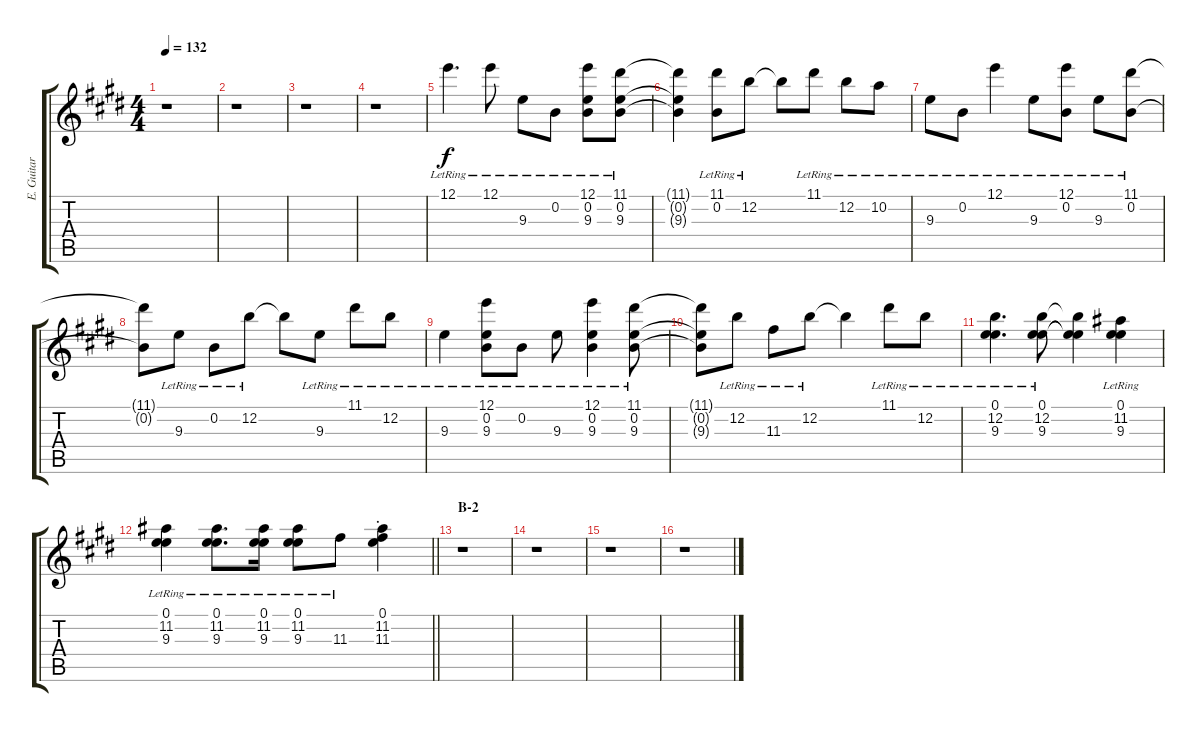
\track ("E. Guitar I" "E. Guitar ") {instrument electricguitarjazz}
\staff {score tabs}
\tuning (E4 B3 G3 D3 A2 E2) {hide}
\ts (4 4)
\tempo 132
\clef g2
\ks e
r.1{dy f} |
r.1 |
r.1 |
r.1 |
12.1{lr}.4{d} 12.1{lr}.8 9.3{lr}.8 0.2{lr}.8 (12.1{lr} 0.2{lr} 9.3{lr}).8 (11.1{lr} 0.2{lr} 9.3{lr}).8 |
(11.1{t} 0.2{t} 9.3{t}).4 (11.1{lr} 0.2{lr}).8 12.2{lr}.8 12.2{t}.8 11.1{lr}.8 12.2{lr}.8 10.2{lr}.8 |
9.3{lr}.8 0.2{lr}.8 12.1{lr}.4 9.3{lr}.8 (12.1{lr} 0.2{lr}).8 9.3{lr}.8 (11.1{lr} 0.2{lr}).8 |
(11.1{t} 0.2{t}).8 9.3{lr}.8 0.2{lr}.8 12.2{lr}.8 12.2{t}.8 9.3{lr}.8 11.1{lr}.8 12.2{lr}.8 |
9.3{lr}.4 (12.1{lr} 0.2{lr} 9.3{lr}).8 0.2{lr}.8 9.3{lr}.8 (12.1{lr} 0.2{lr} 9.3{lr}).4 (11.1{lr} 0.2{lr} 9.3{lr}).8 |
(11.1{t} 0.2{t} 9.3{t}).8 12.2{lr}.8 11.3{lr}.8 12.2{lr}.8 12.2{t}.4 11.1{lr}.8 12.2{lr}.8 |
(0.1{lr} 12.2{lr} 9.3{lr}).4{d} (0.1{lr} 12.2{lr} 9.3{lr}).8 (0.1{t} 12.2{t} 9.3{t}).4 (0.1{lr} 11.2{lr} 9.3{lr}).4 |
\barLineRight lightlight
(0.1{lr} 11.2{lr} 9.3{lr}).4 (0.1{lr} 11.2{lr} 9.3{lr}).8{d} (0.1{lr} 11.2{lr} 9.3{lr}).16 (0.1{lr} 11.2{lr} 9.3{lr}).8 11.3{lr}.8 (0.1{st} 11.2{st} 11.3{st}).4 |
\section ("" "B-2")
r.1 |
r.1 |
r.1 |
r.1
